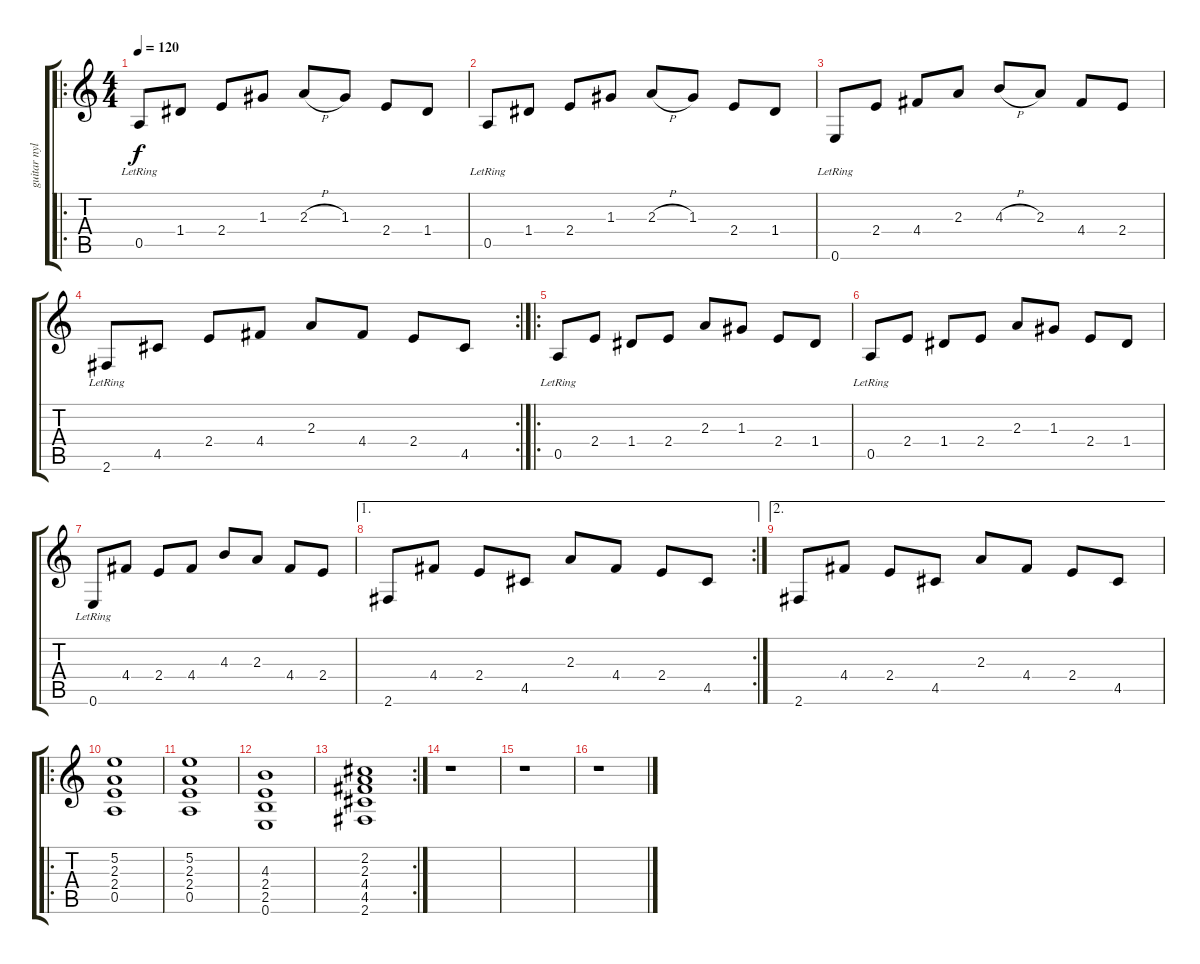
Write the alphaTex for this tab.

\track ("guitar nylon / dist" "guitar nyl") {instrument acousticguitarnylon}
\staff {score tabs}
\tuning (E4 B3 G3 D3 A2 E2) {hide}
\ro
\ts (4 4)
\tempo 120
\clef g2
\ks c
0.5{lr}.8{dy f} 1.4.8 2.4.8 1.3.8 2.3{h}.8 1.3.8 2.4.8 1.4.8 |
0.5{lr}.8 1.4.8 2.4.8 1.3.8 2.3{h}.8 1.3.8 2.4.8 1.4.8 |
0.6{lr}.8 2.4.8 4.4.8 2.3.8 4.3{h}.8 2.3.8 4.4.8 2.4.8 |
\rc 2
2.6{lr}.8 4.5.8 2.4.8 4.4.8 2.3.8 4.4.8 2.4.8 4.5.8 |
\ro
0.5{lr}.8 2.4.8 1.4.8 2.4.8 2.3.8 1.3.8 2.4.8 1.4.8 |
0.5{lr}.8 2.4.8 1.4.8 2.4.8 2.3.8 1.3.8 2.4.8 1.4.8 |
0.6{lr}.8 4.4.8 2.4.8 4.4.8 4.3.8 2.3.8 4.4.8 2.4.8 |
\ae 1
\rc 2
2.6.8 4.4.8 2.4.8 4.5.8 2.3.8 4.4.8 2.4.8 4.5.8 |
\ae 2
2.6.8 4.4.8 2.4.8 4.5.8 2.3.8 4.4.8 2.4.8 4.5.8 |
\ro
(5.2 2.3 2.4 0.5).1 |
(5.2 2.3 2.4 0.5).1 |
(4.3 2.4 2.5 0.6).1 |
\rc 2
(2.2 2.3 4.4 4.5 2.6).1 |
r.1 |
r.1 |
r.1
